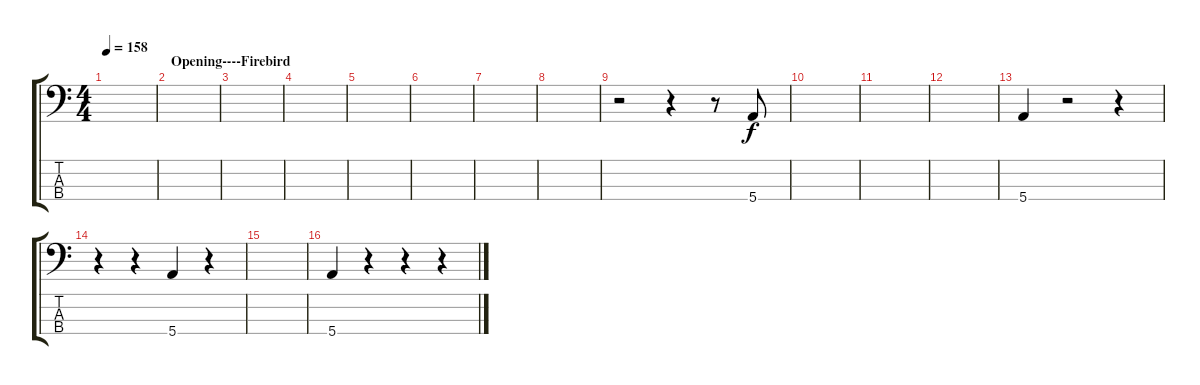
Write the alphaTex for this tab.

\track "" {instrument electricbassfinger}
\staff {score tabs}
\tuning (G2 D2 A1 E1) {hide}
\ts (4 4)
\tempo 158
\clef f4
\ks c
|
\section ("" "Opening----Firebird")
|
|
|
|
|
|
|
r.2 r.4 r.8 5.4.8 |
|
|
|
5.4.4 r.2 r.4 |
r.4 r.4 5.4.4 r.4 |
|
5.4.4 r.4 r.4 r.4
